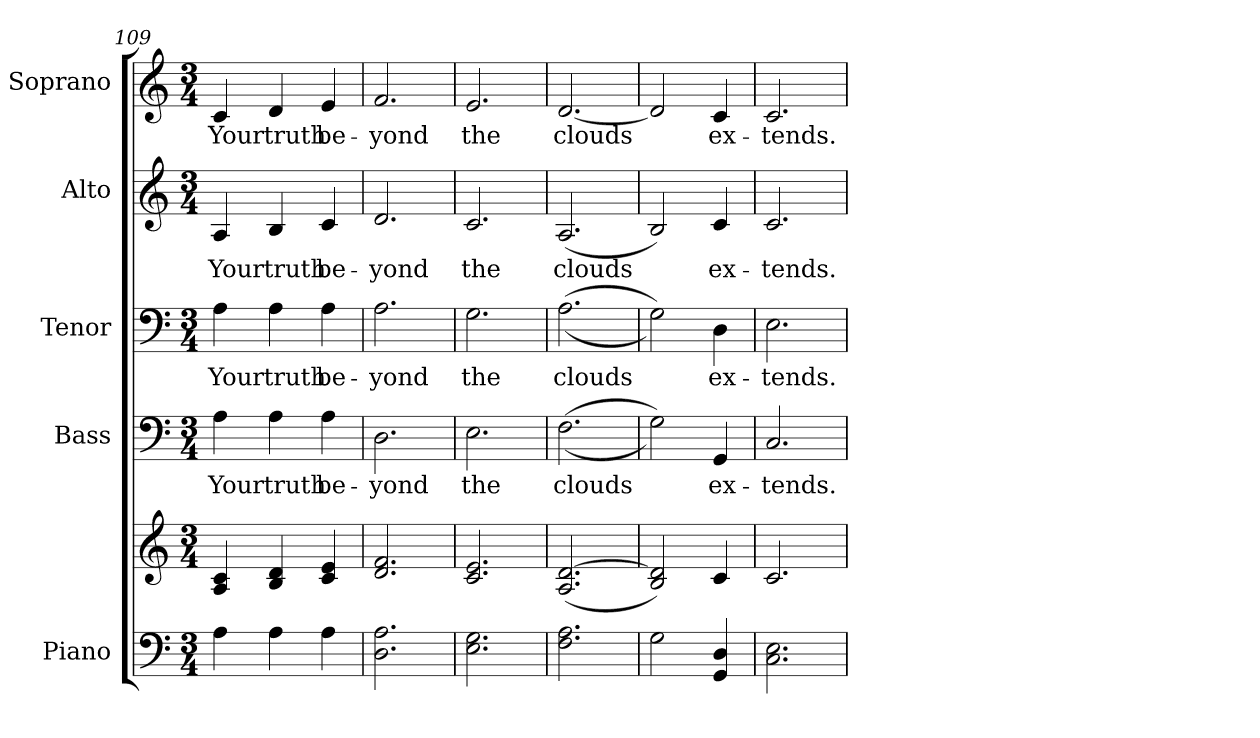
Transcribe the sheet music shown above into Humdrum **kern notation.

**kern	**kern	**kern	**text	**kern	**text	**kern	**text	**kern	**text
*part5	*part5	*part4	*part4	*part3	*part3	*part2	*part2	*part1	*part1
*staff6	*staff5	*staff4	*staff4	*staff3	*staff3	*staff2	*staff2	*staff1	*staff1
*I"Piano	*	*I"Bass	*	*I"Tenor	*	*I"Alto	*	*I"Soprano	*
*I'Pno.	*	*I'B.	*	*I'T.	*	*I'A.	*	*I'S.	*
!!LO:LB:g=z
*clefF4	*clefG2	*clefF4	*	*clefF4	*	*clefG2	*	*clefG2	*
*k[]	*k[]	*k[]	*	*k[]	*	*k[]	*	*k[]	*
*C:	*C:	*C:	*	*C:	*	*C:	*	*C:	*
*M3/4	*M3/4	*M3/4	*	*M3/4	*	*M3/4	*	*M3/4	*
=109	=109	=109	=109	=109	=109	=109	=109	=109	=109
!	!	!	!LO:LY:b:color=#000000	!	!	!	!	!	!
!	!	!	!	!	!LO:LY:b:color=#000000	!	!	!	!
!	!	!	!	!	!	!	!LO:LY:b:color=#000000	!	!
!	!	!	!	!	!	!	!	!	!LO:LY:b:color=#000000
4Ai\	4Ai/ 4ci	4Ai\	Your	4Ai\	Your	4Ai/	Your	4ci/	Your
!	!	!	!LO:LY:b:color=#000000	!	!	!	!	!	!
!	!	!	!	!	!LO:LY:b:color=#000000	!	!	!	!
!	!	!	!	!	!	!	!LO:LY:b:color=#000000	!	!
!	!	!	!	!	!	!	!	!	!LO:LY:b:color=#000000
4Ai\	4Bi/ 4di	4Ai\	truth	4Ai\	truth	4Bi/	truth	4di/	truth
!	!	!	!LO:LY:b:color=#000000	!	!	!	!	!	!
!	!	!	!	!	!LO:LY:b:color=#000000	!	!	!	!
!	!	!	!	!	!	!	!LO:LY:b:color=#000000	!	!
!	!	!	!	!	!	!	!	!	!LO:LY:b:color=#000000
4Ai\	4ci/ 4ei	4Ai\	be-	4Ai\	be-	4ci/	be-	4ei/	be-
=110	=110	=110	=110	=110	=110	=110	=110	=110	=110
!	!	!	!LO:LY:b:color=#000000	!	!	!	!	!	!
!	!	!	!	!	!LO:LY:b:color=#000000	!	!	!	!
!	!	!	!	!	!	!	!LO:LY:b:color=#000000	!	!
!	!	!	!	!	!	!	!	!	!LO:LY:b:color=#000000
2.Di\ 2.Ai	2.di/ 2.fi	2.Di\	-yond	2.Ai\	-yond	2.di/	-yond	2.fi/	-yond
=111	=111	=111	=111	=111	=111	=111	=111	=111	=111
!	!	!	!LO:LY:b:color=#000000	!	!	!	!	!	!
!	!	!	!	!	!LO:LY:b:color=#000000	!	!	!	!
!	!	!	!	!	!	!	!LO:LY:b:color=#000000	!	!
!	!	!	!	!	!	!	!	!	!LO:LY:b:color=#000000
2.Ei\ 2.Gi	2.ci/ 2.ei	2.Ei\	the	2.Gi\	the	2.ci/	the	2.ei/	the
=112	=112	=112	=112	=112	=112	=112	=112	=112	=112
!	!	!	!LO:LY:b:color=#000000	!	!	!	!	!	!
!	!	!	!	!	!LO:LY:b:color=#000000	!	!	!	!
!	!	!	!	!	!	!	!LO:LY:b:color=#000000	!	!
!	!	!	!	!	!	!	!	!	!LO:LY:b:color=#000000
2.Fi\ 2.Ai	(2.Ai/ [>2.di	((2.Fi\	clouds	((2.Ai\	clouds	(2.Ai/	clouds	[<2.di/	clouds
=113	=113	=113	=113	=113	=113	=113	=113	=113	=113
2Gi\	2Bi/ 2di])	2Gi\))	.	2Gi\))	.	2Bi/)	.	2di/]	.
!	!	!	!LO:LY:b:color=#000000	!	!	!	!	!	!
!	!	!	!	!	!LO:LY:b:color=#000000	!	!	!	!
!	!	!	!	!	!	!	!LO:LY:b:color=#000000	!	!
!	!	!	!	!	!	!	!	!	!LO:LY:b:color=#000000
4GGi/ 4Di	4ci/	4GGi/	ex-	4Di\	ex-	4ci/	ex-	4ci/	ex-
=114	=114	=114	=114	=114	=114	=114	=114	=114	=114
!	!	!	!LO:LY:b:color=#000000	!	!	!	!	!	!
!	!	!	!	!	!LO:LY:b:color=#000000	!	!	!	!
!	!	!	!	!	!	!	!LO:LY:b:color=#000000	!	!
!	!	!	!	!	!	!	!	!	!LO:LY:b:color=#000000
2.Ci\ 2.Ei	2.ci/	2.Ci/	-tends.	2.Ei\	-tends.	2.ci/	-tends.	2.ci/	-tends.
=	=	=	=	=	=	=	=	=	=
*-	*-	*-	*-	*-	*-	*-	*-	*-	*-
